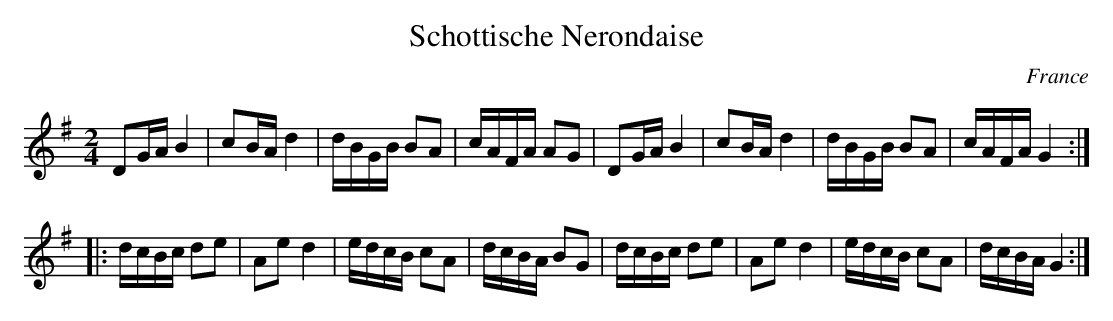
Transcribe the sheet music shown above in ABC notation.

X:1
T:Schottische Nerondaise
M:2/4
O:France
K:G major
D2GA B4| c2BA d4| dBGB B2A2| cAFA A2G2|\
D2GAB4| c2BA d4| dBGB B2A2| cAFA  G4::
dcBc d2e2| A2e2 d4| edcB c2A2| dcBA B2G2|\
dcBc d2e2 | A2e2d4 | edcB c2A2| dcBA G4:|
